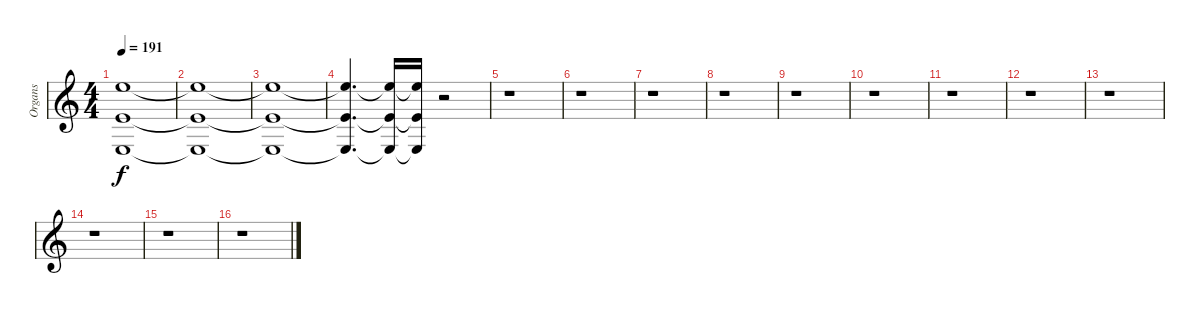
\track ("Organs" "Organs") {instrument rockorgan}
\staff {score}
\tuning (E4 B3 G3 D3 A2 E2 B1) {hide}
\ts (4 4)
\tempo 191
\clef g2
\ks c
(12.1{t} 14.4{t} 12.6{t}).1{dy f} |
(12.1{t} 14.4{t} 12.6{t}).1 |
(12.1{t} 14.4{t} 12.6{t}).1 |
(12.1{t} 14.4{t} 12.6{t}).4{d} (12.1{t} 14.4{t} 12.6{t}).16 (12.1{t} 14.4{t} 12.6{t}).16 r.2 |
r.1 |
r.1 |
r.1 |
r.1 |
r.1 |
r.1 |
r.1 |
r.1 |
r.1 |
r.1 |
r.1 |
r.1
